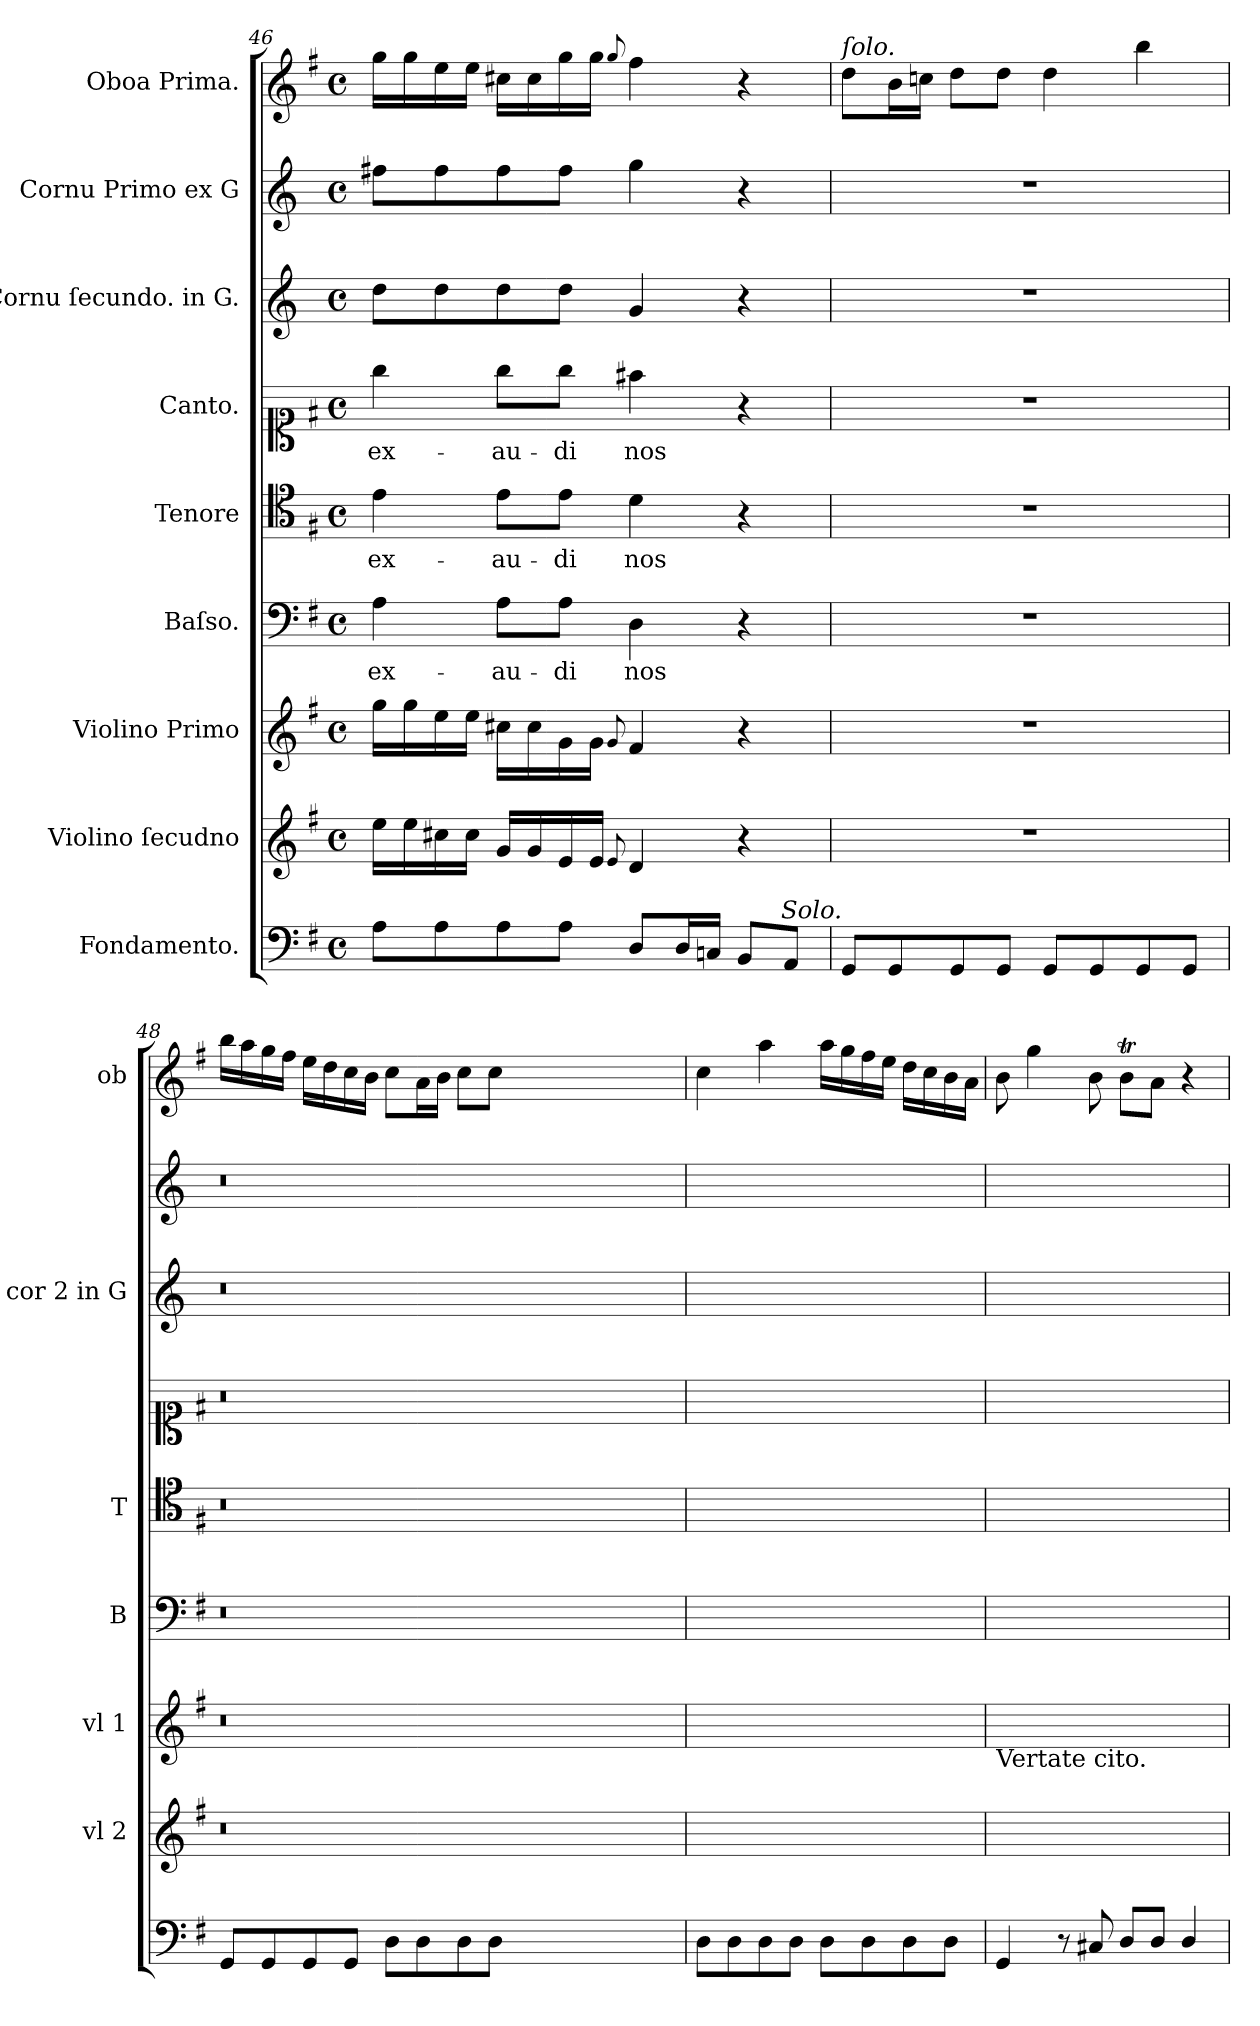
**kern	**kern	**kern	**kern	**text	**kern	**text	**kern	**text	**kern	**kern	**kern
*part9	*part8	*part7	*part6	*part6	*part5	*part5	*part4	*part4	*part3	*part2	*part1
*staff9	*staff8	*staff7	*staff6	*staff6	*staff5	*staff5	*staff4	*staff4	*staff3	*staff2	*staff1
*I"Fondamento.	*I"Violino ſecudno	*I"Violino Primo	*I"Baſso.	*	*I"Tenore	*	*I"Canto.	*	*I"Cornu ſecundo. in G.	*I"Cornu Primo ex G	*I"Oboa Prima.
*	*I'vl 2	*I'vl 1	*I'B	*	*I'T	*	*	*	*I'cor 2 in G	*	*I'ob
*clefF4	*clefG2	*clefG2	*clefF4	*	*clefC4	*	*clefC1	*	*clefG2	*clefG2	*clefG2
*	*	*	*	*	*	*	*	*	*ITrd3c5	*ITrd3c5	*
*k[f#]	*k[f#]	*k[f#]	*k[f#]	*	*k[f#]	*	*k[f#]	*	*k[f#]	*k[f#]	*k[f#]
*G:	*G:	*G:	*G:	*	*G:	*	*G:	*	*G:	*G:	*G:
*M4/4	*M4/4	*M4/4	*M4/4	*	*M4/4	*	*M4/4	*	*M4/4	*M4/4	*M4/4
*met(c)	*met(c)	*met(c)	*met(c)	*	*met(c)	*	*met(c)	*	*met(c)	*met(c)	*met(c)
=46	=46	=46	=46	=46	=46	=46	=46	=46	=46	=46	=46
8A\L	16ee\LL	16gg\LL	4A\	ex-	4e\	ex-	4gg\	ex-	8a\L	8cc#X\L	16gg\LL
.	16ee\	16gg\	.	.	.	.	.	.	.	.	16gg\
8A\	16cc#X\	16ee\	.	.	.	.	.	.	8a\	8cc#\	16ee\
.	16cc#\JJ	16ee\JJ	.	.	.	.	.	.	.	.	16ee\JJ
8A\	16g/LL	16cc#X\LL	8A\L	-au-	8e\L	-au-	8gg\L	-au-	8a\	8cc#\	16cc#X\LL
.	16g/	16cc#\	.	.	.	.	.	.	.	.	16cc#\
8A\J	16e/	16g\	8A\J	-di	8e\J	-di	8gg\J	-di	8a\J	8cc#\J	16gg\
.	16e/JJ	16g\JJ	.	.	.	.	.	.	.	.	16gg\JJ
.	8qqe/	8qqg/	.	.	.	.	.	.	.	.	8qqgg/
8D/L	4d/	4f#/	4D\	nos	4d\	nos	4ff#X\	nos	4d/	4dd\	4ff#\
16D/L	.	.	.	.	.	.	.	.	.	.	.
16Cn/JJ	.	.	.	.	.	.	.	.	.	.	.
8BB/L	4r	4r	4r	.	4r	.	4r	.	4r	4r	4r
8AA/J	.	.	.	.	.	.	.	.	.	.	.
=47	=47	=47	=47	=47	=47	=47	=47	=47	=47	=47	=47
!	!	!	!	!	!	!	!	!	!	!	!LO:TX:a:i:t=ſolo.
!LO:TX:a:i:rj:t=Solo.	!	!	!	!	!	!	!	!	!	!	!
8GG/L	1r	1r	1r	.	1r	.	1r	.	1r	1r	8dd\L
8GG/	.	.	.	.	.	.	.	.	.	.	16b\L
.	.	.	.	.	.	.	.	.	.	.	16ccn\JJ
8GG/	.	.	.	.	.	.	.	.	.	.	8dd\L
8GG/J	.	.	.	.	.	.	.	.	.	.	8dd\J
8GG/L	.	.	.	.	.	.	.	.	.	.	4dd\
8GG/	.	.	.	.	.	.	.	.	.	.	.
8GG/	.	.	.	.	.	.	.	.	.	.	4bb\
8GG/J	.	.	.	.	.	.	.	.	.	.	.
=48	=48	=48	=48	=48	=48	=48	=48	=48	=48	=48	=48
8GG/L	0.r	0.r	0.r	.	0.r	.	0.r	.	0.r	0.r	16bb\LL
.	.	.	.	.	.	.	.	.	.	.	16aa\
8GG/	.	.	.	.	.	.	.	.	.	.	16gg\
.	.	.	.	.	.	.	.	.	.	.	16ff#\JJ
8GG/	.	.	.	.	.	.	.	.	.	.	16ee\LL
.	.	.	.	.	.	.	.	.	.	.	16dd\
8GG/J	.	.	.	.	.	.	.	.	.	.	16cc\
.	.	.	.	.	.	.	.	.	.	.	16b\JJ
8D\L	.	.	.	.	.	.	.	.	.	.	8cc\L
8D\	.	.	.	.	.	.	.	.	.	.	16a\L
.	.	.	.	.	.	.	.	.	.	.	16b\JJ
8D\	.	.	.	.	.	.	.	.	.	.	8cc\L
8D\J	.	.	.	.	.	.	.	.	.	.	8cc\J
0ryy	.	.	.	.	.	.	.	.	.	.	0ryy
=49	=49	=49	=49	=49	=49	=49	=49	=49	=49	=49	=49
8D\L	1ryy	1ryy	1ryy	.	1ryy	.	1ryy	.	1ryy	1ryy	4cc\
8D\	.	.	.	.	.	.	.	.	.	.	.
8D\	.	.	.	.	.	.	.	.	.	.	4aa\
8D\J	.	.	.	.	.	.	.	.	.	.	.
8D\L	.	.	.	.	.	.	.	.	.	.	16aa\LL
.	.	.	.	.	.	.	.	.	.	.	16gg\
8D\	.	.	.	.	.	.	.	.	.	.	16ff#\
.	.	.	.	.	.	.	.	.	.	.	16ee\JJ
8D\	.	.	.	.	.	.	.	.	.	.	16dd\LL
.	.	.	.	.	.	.	.	.	.	.	16cc\
8D\J	.	.	.	.	.	.	.	.	.	.	16b\
.	.	.	.	.	.	.	.	.	.	.	16a\JJ
=50	=50	=50	=50	=50	=50	=50	=50	=50	=50	=50	=50
!	!	!LO:TX:b:t=Vertate cito.	!	!	!	!	!	!	!	!	!
4GG/	1ryy	1ryy	1ryy	.	1ryy	.	1ryy	.	1ryy	1ryy	8b\
.	.	.	.	.	.	.	.	.	.	.	4gg\
8r	.	.	.	.	.	.	.	.	.	.	.
8C#X/	.	.	.	.	.	.	.	.	.	.	8b\
8D/L	.	.	.	.	.	.	.	.	.	.	8bt\L
8D/J	.	.	.	.	.	.	.	.	.	.	8a\J
4D/	.	.	.	.	.	.	.	.	.	.	4r
=	=	=	=	=	=	=	=	=	=	=	=
*-	*-	*-	*-	*-	*-	*-	*-	*-	*-	*-	*-
